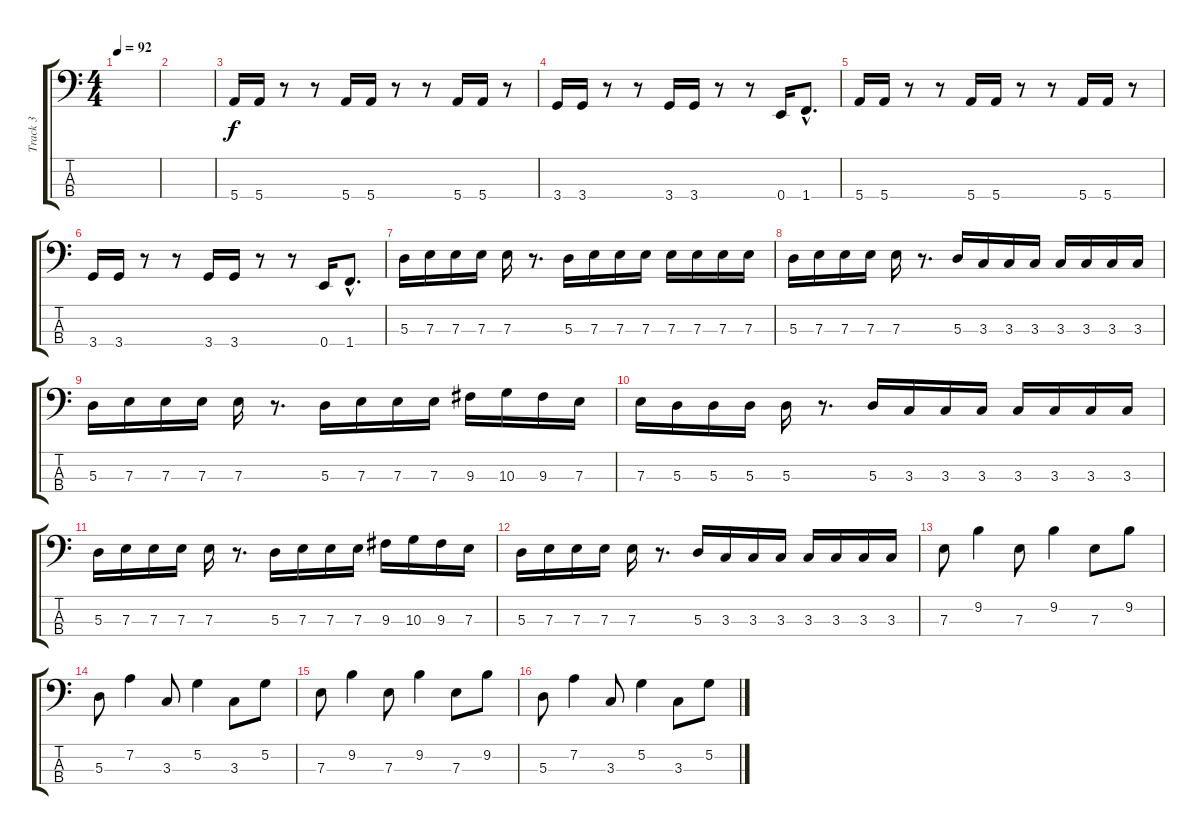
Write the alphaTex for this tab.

\track ("Track 3" "Track 3") {instrument electricbassfinger}
\staff {score tabs}
\tuning (G2 D2 A1 E1) {hide}
\ts (4 4)
\tempo 92
\clef f4
\ks c
|
|
5.4.16 5.4.16 r.8 r.8 5.4.16 5.4.16 r.8 r.8 5.4.16 5.4.16 r.8 |
3.4.16 3.4.16 r.8 r.8 3.4.16 3.4.16 r.8 r.8 0.4.16 1.4{hac}.8{d} |
5.4.16 5.4.16 r.8 r.8 5.4.16 5.4.16 r.8 r.8 5.4.16 5.4.16 r.8 |
3.4.16 3.4.16 r.8 r.8 3.4.16 3.4.16 r.8 r.8 0.4.16 1.4{hac}.8{d} |
5.3.16 7.3.16 7.3.16 7.3.16 7.3.16 r.8{d} 5.3.16 7.3.16 7.3.16 7.3.16 7.3.16 7.3.16 7.3.16 7.3.16 |
5.3.16 7.3.16 7.3.16 7.3.16 7.3.16 r.8{d} 5.3.16 3.3.16 3.3.16 3.3.16 3.3.16 3.3.16 3.3.16 3.3.16 |
5.3.16 7.3.16 7.3.16 7.3.16 7.3.16 r.8{d} 5.3.16 7.3.16 7.3.16 7.3.16 9.3.16 10.3.16 9.3.16 7.3.16 |
7.3.16 5.3.16 5.3.16 5.3.16 5.3.16 r.8{d} 5.3.16 3.3.16 3.3.16 3.3.16 3.3.16 3.3.16 3.3.16 3.3.16 |
5.3.16 7.3.16 7.3.16 7.3.16 7.3.16 r.8{d} 5.3.16 7.3.16 7.3.16 7.3.16 9.3.16 10.3.16 9.3.16 7.3.16 |
5.3.16 7.3.16 7.3.16 7.3.16 7.3.16 r.8{d} 5.3.16 3.3.16 3.3.16 3.3.16 3.3.16 3.3.16 3.3.16 3.3.16 |
7.3.8 9.2.4 7.3.8 9.2.4 7.3.8 9.2.8 |
5.3.8 7.2.4 3.3.8 5.2.4 3.3.8 5.2.8 |
7.3.8 9.2.4 7.3.8 9.2.4 7.3.8 9.2.8 |
5.3.8 7.2.4 3.3.8 5.2.4 3.3.8 5.2.8
